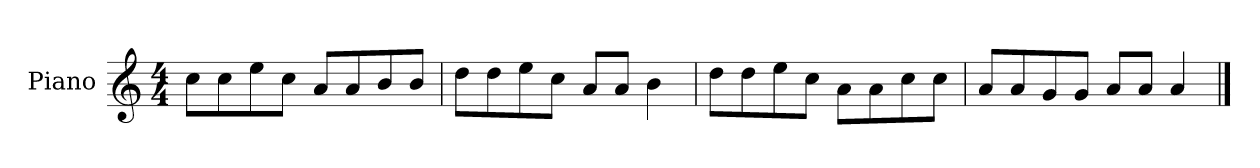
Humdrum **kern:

**kern
*part1
*staff1
*I"Piano
*I'P-no
*clefG2
*k[]
*M4/4
*MM90
=1
8cc\L
8cc\
8ee\
8cc\J
8a/L
8a/
8b/
8b/J
=2
8dd\L
8dd\
8ee\
8cc\J
8a/L
8a/J
4b\
=3
8dd\L
8dd\
8ee\
8cc\J
8a\L
8a\
8cc\
8cc\J
=4
8a/L
8a/
8g/
8g/J
8a/L
8a/J
4a/
==
*-
